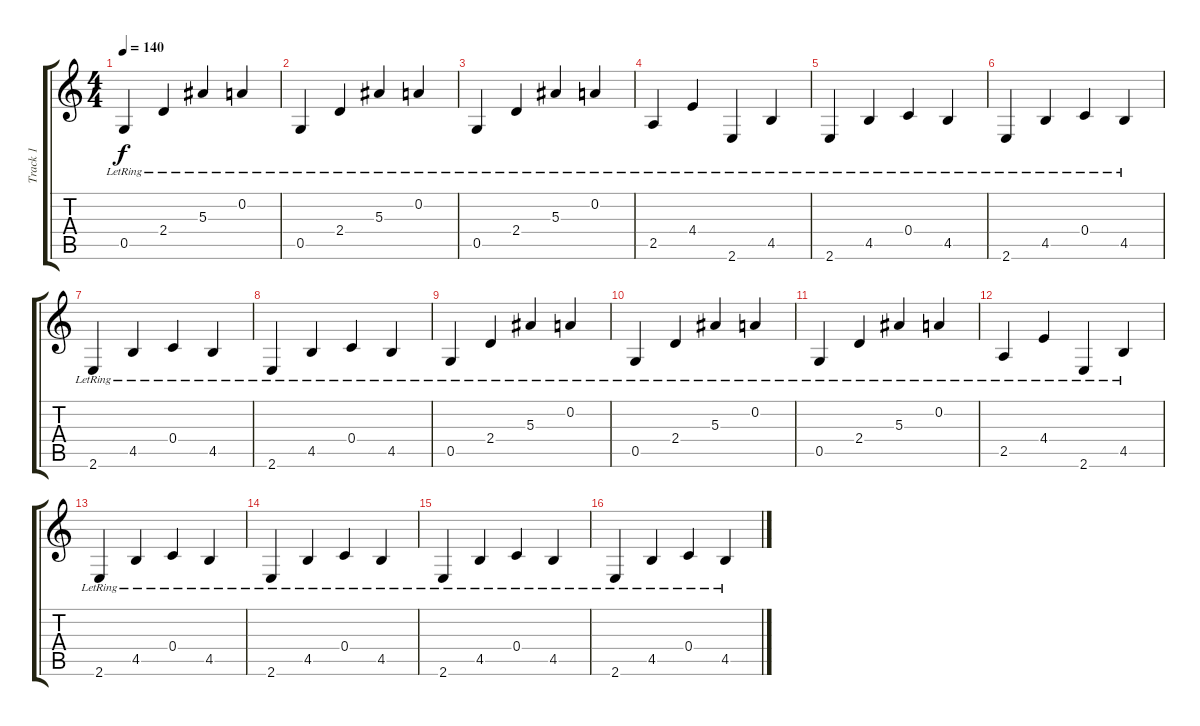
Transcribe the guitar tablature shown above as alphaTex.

\track ("Track 1" "Track 1") {instrument acousticguitarsteel}
\staff {score tabs}
\tuning (D4 A3 F3 C3 G2 D2) {hide}
\ts (4 4)
\tempo 140
\clef g2
\ks c
0.5{lr}.4{dy f} 2.4{lr}.4 5.3{lr}.4 0.2{lr}.4 |
0.5{lr}.4 2.4{lr}.4 5.3{lr}.4 0.2{lr}.4 |
0.5{lr}.4 2.4{lr}.4 5.3{lr}.4 0.2{lr}.4 |
2.5{lr}.4 4.4{lr}.4 2.6{lr}.4 4.5{lr}.4 |
2.6{lr}.4 4.5{lr}.4 0.4{lr}.4 4.5{lr}.4 |
2.6{lr}.4 4.5{lr}.4 0.4{lr}.4 4.5{lr}.4 |
2.6{lr}.4 4.5{lr}.4 0.4{lr}.4 4.5{lr}.4 |
2.6{lr}.4 4.5{lr}.4 0.4{lr}.4 4.5{lr}.4 |
0.5{lr}.4 2.4{lr}.4 5.3{lr}.4 0.2{lr}.4 |
0.5{lr}.4 2.4{lr}.4 5.3{lr}.4 0.2{lr}.4 |
0.5{lr}.4 2.4{lr}.4 5.3{lr}.4 0.2{lr}.4 |
2.5{lr}.4 4.4{lr}.4 2.6{lr}.4 4.5{lr}.4 |
2.6{lr}.4 4.5{lr}.4 0.4{lr}.4 4.5{lr}.4 |
2.6{lr}.4 4.5{lr}.4 0.4{lr}.4 4.5{lr}.4 |
2.6{lr}.4 4.5{lr}.4 0.4{lr}.4 4.5{lr}.4 |
2.6{lr}.4 4.5{lr}.4 0.4{lr}.4 4.5{lr}.4
